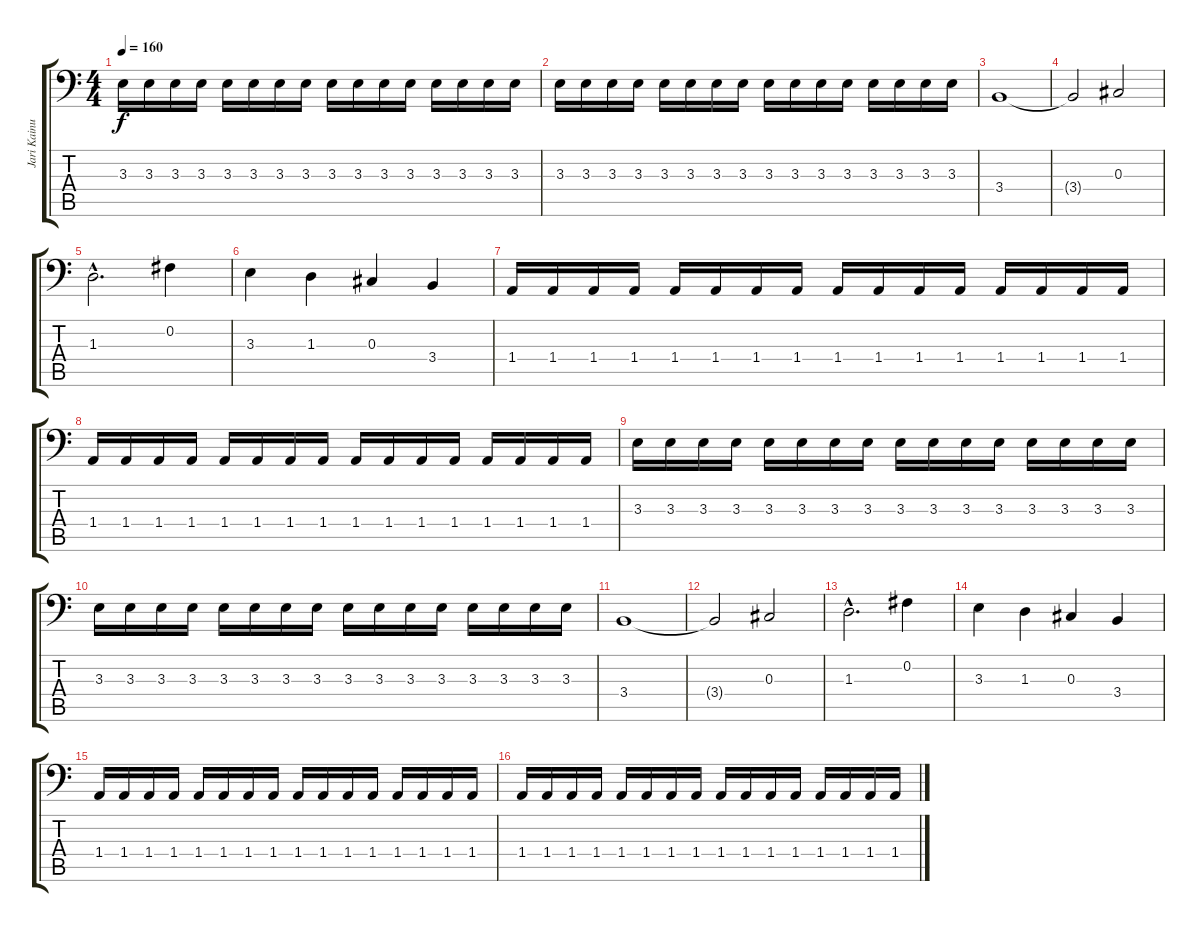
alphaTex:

\track ("Jari Kainulainen" "Jari Kainu") {instrument electricbassfinger}
\staff {score tabs}
\tuning (B2 Gb2 Db2 Ab1 Eb1 Bb0) {hide}
\ts (4 4)
\tempo 160
\clef f4
\ks c
3.3.16{dy f} 3.3.16 3.3.16 3.3.16 3.3.16 3.3.16 3.3.16 3.3.16 3.3.16 3.3.16 3.3.16 3.3.16 3.3.16 3.3.16 3.3.16 3.3.16 |
3.3.16 3.3.16 3.3.16 3.3.16 3.3.16 3.3.16 3.3.16 3.3.16 3.3.16 3.3.16 3.3.16 3.3.16 3.3.16 3.3.16 3.3.16 3.3.16 |
3.4.1 |
3.4{t}.2 0.3.2 |
1.3{hac}.2{d} 0.2.4 |
3.3.4 1.3.4 0.3.4 3.4.4 |
1.4.16 1.4.16 1.4.16 1.4.16 1.4.16 1.4.16 1.4.16 1.4.16 1.4.16 1.4.16 1.4.16 1.4.16 1.4.16 1.4.16 1.4.16 1.4.16 |
1.4.16 1.4.16 1.4.16 1.4.16 1.4.16 1.4.16 1.4.16 1.4.16 1.4.16 1.4.16 1.4.16 1.4.16 1.4.16 1.4.16 1.4.16 1.4.16 |
3.3.16 3.3.16 3.3.16 3.3.16 3.3.16 3.3.16 3.3.16 3.3.16 3.3.16 3.3.16 3.3.16 3.3.16 3.3.16 3.3.16 3.3.16 3.3.16 |
3.3.16 3.3.16 3.3.16 3.3.16 3.3.16 3.3.16 3.3.16 3.3.16 3.3.16 3.3.16 3.3.16 3.3.16 3.3.16 3.3.16 3.3.16 3.3.16 |
3.4.1 |
3.4{t}.2 0.3.2 |
1.3{hac}.2{d} 0.2.4 |
3.3.4 1.3.4 0.3.4 3.4.4 |
1.4.16 1.4.16 1.4.16 1.4.16 1.4.16 1.4.16 1.4.16 1.4.16 1.4.16 1.4.16 1.4.16 1.4.16 1.4.16 1.4.16 1.4.16 1.4.16 |
1.4.16 1.4.16 1.4.16 1.4.16 1.4.16 1.4.16 1.4.16 1.4.16 1.4.16 1.4.16 1.4.16 1.4.16 1.4.16 1.4.16 1.4.16 1.4.16
